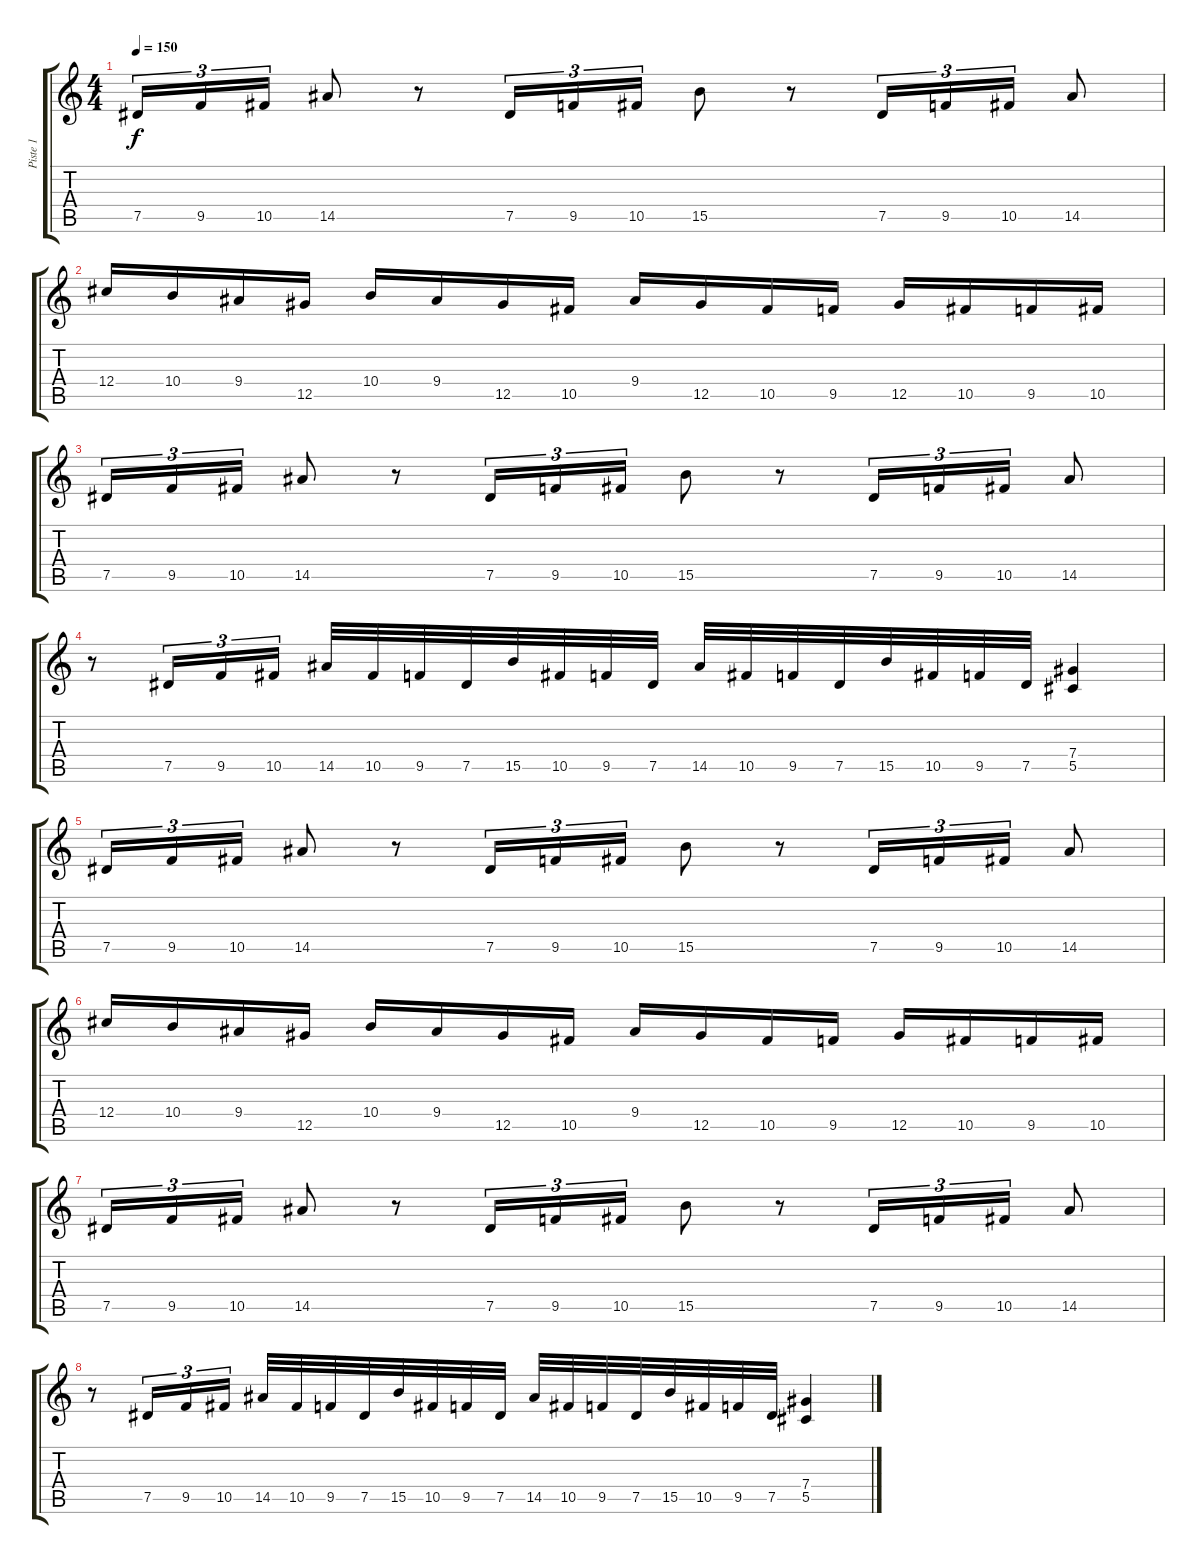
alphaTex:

\track ("Piste 1" "Piste 1") {instrument distortionguitar}
\staff {score tabs}
\tuning (Eb4 Bb3 Gb3 Db3 Ab2 Eb2) {hide}
\ts (4 4)
\tempo 150
\clef g2
\ks c
7.5.16{tu (3 2) dy f} 9.5.16{tu (3 2)} 10.5.16{tu (3 2)} 14.5.8 r.8 7.5.16{tu (3 2)} 9.5.16{tu (3 2)} 10.5.16{tu (3 2)} 15.5.8 r.8 7.5.16{tu (3 2)} 9.5.16{tu (3 2)} 10.5.16{tu (3 2)} 14.5.8 |
12.4.16 10.4.16 9.4.16 12.5.16 10.4.16 9.4.16 12.5.16 10.5.16 9.4.16 12.5.16 10.5.16 9.5.16 12.5.16 10.5.16 9.5.16 10.5.16 |
7.5.16{tu (3 2)} 9.5.16{tu (3 2)} 10.5.16{tu (3 2)} 14.5.8 r.8 7.5.16{tu (3 2)} 9.5.16{tu (3 2)} 10.5.16{tu (3 2)} 15.5.8 r.8 7.5.16{tu (3 2)} 9.5.16{tu (3 2)} 10.5.16{tu (3 2)} 14.5.8 |
r.8 7.5.16{tu (3 2)} 9.5.16{tu (3 2)} 10.5.16{tu (3 2)} 14.5.32 10.5.32 9.5.32 7.5.32 15.5.32 10.5.32 9.5.32 7.5.32 14.5.32 10.5.32 9.5.32 7.5.32 15.5.32 10.5.32 9.5.32 7.5.32 (7.4 5.5).4 |
7.5.16{tu (3 2)} 9.5.16{tu (3 2)} 10.5.16{tu (3 2)} 14.5.8 r.8 7.5.16{tu (3 2)} 9.5.16{tu (3 2)} 10.5.16{tu (3 2)} 15.5.8 r.8 7.5.16{tu (3 2)} 9.5.16{tu (3 2)} 10.5.16{tu (3 2)} 14.5.8 |
12.4.16 10.4.16 9.4.16 12.5.16 10.4.16 9.4.16 12.5.16 10.5.16 9.4.16 12.5.16 10.5.16 9.5.16 12.5.16 10.5.16 9.5.16 10.5.16 |
7.5.16{tu (3 2)} 9.5.16{tu (3 2)} 10.5.16{tu (3 2)} 14.5.8 r.8 7.5.16{tu (3 2)} 9.5.16{tu (3 2)} 10.5.16{tu (3 2)} 15.5.8 r.8 7.5.16{tu (3 2)} 9.5.16{tu (3 2)} 10.5.16{tu (3 2)} 14.5.8 |
r.8 7.5.16{tu (3 2)} 9.5.16{tu (3 2)} 10.5.16{tu (3 2)} 14.5.32 10.5.32 9.5.32 7.5.32 15.5.32 10.5.32 9.5.32 7.5.32 14.5.32 10.5.32 9.5.32 7.5.32 15.5.32 10.5.32 9.5.32 7.5.32 (7.4 5.5).4
